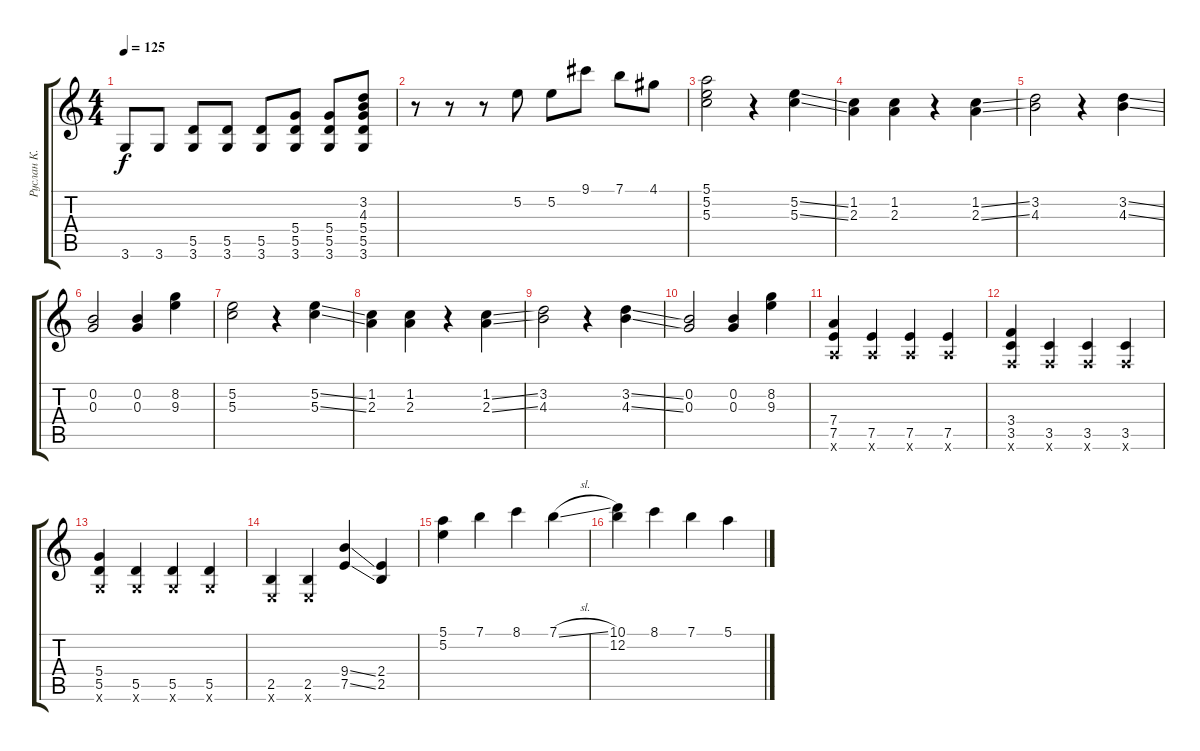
\track ("Руслан К. В." "Руслан К. ") {instrument acousticguitarsteel}
\staff {score tabs}
\tuning (E4 B3 G3 D3 A2 E2) {hide}
\ts (4 4)
\tempo 125
\clef g2
\ks c
3.6.8{dy f} 3.6.8 (5.5 3.6).8 (5.5 3.6).8 (5.5 3.6).8 (5.4 5.5 3.6).8 (5.4 5.5 3.6).8 (3.2 4.3 5.4 5.5 3.6).8 |
r.8 r.8 r.8 5.2.8 5.2.8 9.1.8 7.1.8 4.1.8 |
(5.1 5.2 5.3).2 r.4 (5.2{ss} 5.3{ss}).4 |
(1.2 2.3).4 (1.2 2.3).4 r.4 (1.2{ss} 2.3{ss}).4 |
(3.2 4.3).2 r.4 (3.2{ss} 4.3{ss}).4 |
(0.2 0.3).2 (0.2 0.3).4 (8.2 9.3).4 |
(5.2 5.3).2 r.4 (5.2{ss} 5.3{ss}).4 |
(1.2 2.3).4 (1.2 2.3).4 r.4 (1.2{ss} 2.3{ss}).4 |
(3.2 4.3).2 r.4 (3.2{ss} 4.3{ss}).4 |
(0.2 0.3).2 (0.2 0.3).4 (8.2 9.3).4 |
(7.4 7.5 5.6{x}).4 (7.5 5.6{x}).4 (7.5 5.6{x}).4 (7.5 5.6{x}).4 |
(3.4 3.5 1.6{x}).4 (3.5 1.6{x}).4 (3.5 1.6{x}).4 (3.5 1.6{x}).4 |
(5.4 5.5 3.6{x}).4 (5.5 3.6{x}).4 (5.5 3.6{x}).4 (5.5 3.6{x}).4 |
(2.5 0.6{x}).4 (2.5 0.6{x}).4 (9.4{ss} 7.5{ss}).4 (2.4 2.5).4 |
(5.1 5.2).4 7.1.4 8.1.4 7.1{sl}.4 |
(10.1 12.2).4 8.1.4 7.1.4 5.1.4
